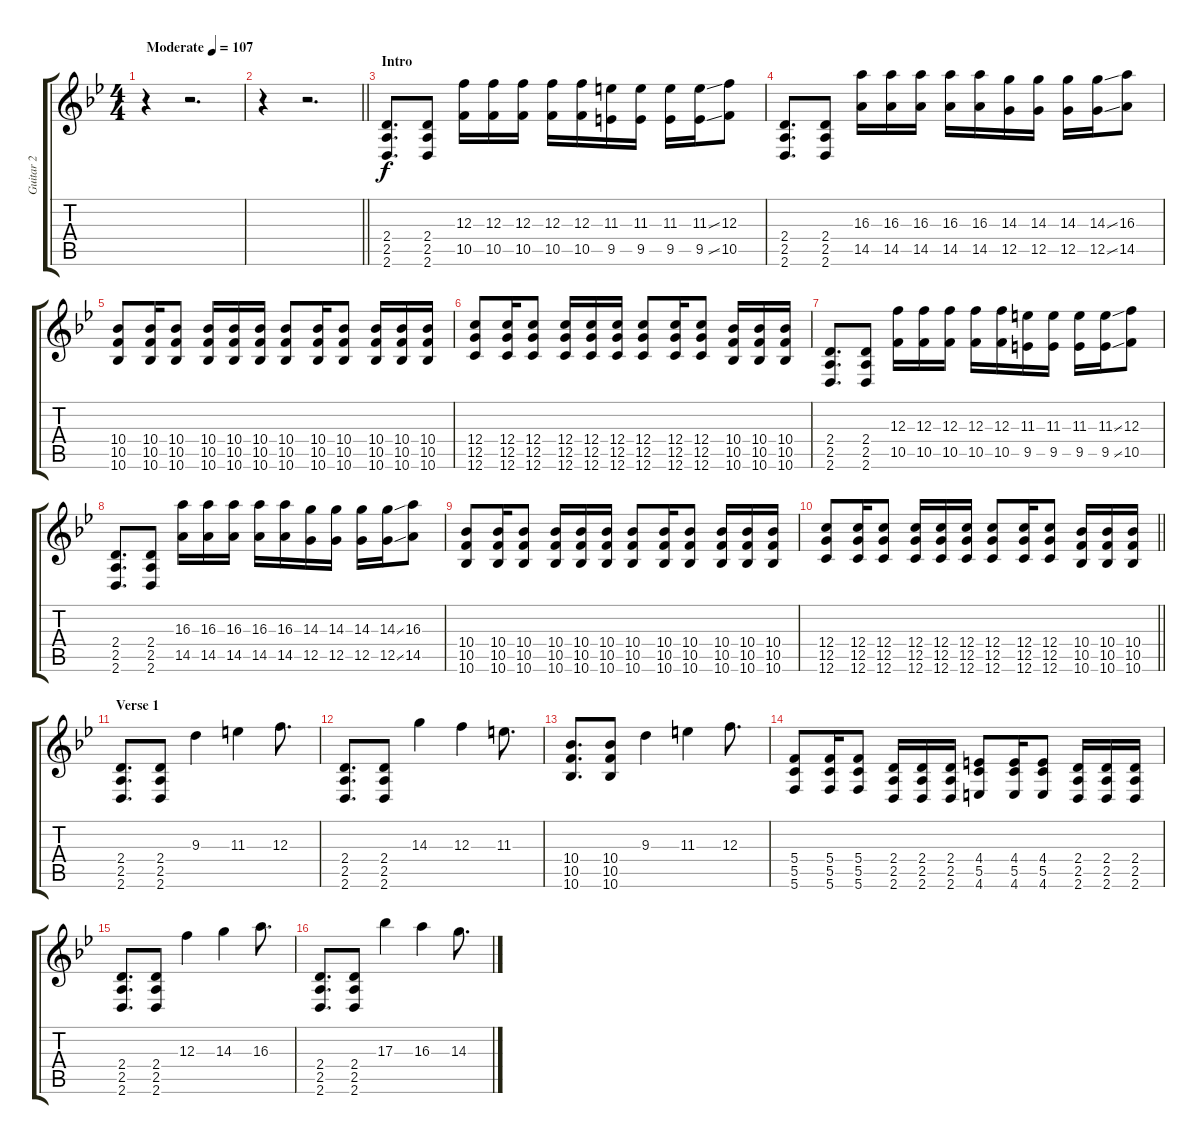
\track ("Guitar 2" "Guitar 2") {instrument distortionguitar}
\staff {score tabs}
\tuning (D4 A3 F3 C3 G2 C2) {hide}
\ts (4 4)
\tempo (107 "Moderate")
\clef g2
\ks bb
r.4{dy f instrument distortionguitar} r.2{d} |
\barLineRight lightlight
r.4 r.2{d} |
\section ("" "Intro")
(2.4 2.5 2.6).8{d} (2.4 2.5 2.6).8 (12.3 10.5).16 (12.3 10.5).16 (12.3 10.5).16 (12.3 10.5).16 (12.3 10.5).16 (11.3 9.5).16 (11.3 9.5).16 (11.3 9.5).16 (11.3{ss} 9.5{ss}).16 (12.3 10.5).8 |
(2.4 2.5 2.6).8{d} (2.4 2.5 2.6).8 (16.3 14.5).16 (16.3 14.5).16 (16.3 14.5).16 (16.3 14.5).16 (16.3 14.5).16 (14.3 12.5).16 (14.3 12.5).16 (14.3 12.5).16 (14.3{ss} 12.5{ss}).16 (16.3 14.5).8 |
(10.4 10.5 10.6).8 (10.4 10.5 10.6).16 (10.4 10.5 10.6).8 (10.4 10.5 10.6).16 (10.4 10.5 10.6).16 (10.4 10.5 10.6).16 (10.4 10.5 10.6).8 (10.4 10.5 10.6).16 (10.4 10.5 10.6).8 (10.4 10.5 10.6).16 (10.4 10.5 10.6).16 (10.4 10.5 10.6).16 |
(12.4 12.5 12.6).8 (12.4 12.5 12.6).16 (12.4 12.5 12.6).8 (12.4 12.5 12.6).16 (12.4 12.5 12.6).16 (12.4 12.5 12.6).16 (12.4 12.5 12.6).8 (12.4 12.5 12.6).16 (12.4 12.5 12.6).8 (10.4 10.5 10.6).16 (10.4 10.5 10.6).16 (10.4 10.5 10.6).16 |
(2.4 2.5 2.6).8{d} (2.4 2.5 2.6).8 (12.3 10.5).16 (12.3 10.5).16 (12.3 10.5).16 (12.3 10.5).16 (12.3 10.5).16 (11.3 9.5).16 (11.3 9.5).16 (11.3 9.5).16 (11.3{ss} 9.5{ss}).16 (12.3 10.5).8 |
(2.4 2.5 2.6).8{d} (2.4 2.5 2.6).8 (16.3 14.5).16 (16.3 14.5).16 (16.3 14.5).16 (16.3 14.5).16 (16.3 14.5).16 (14.3 12.5).16 (14.3 12.5).16 (14.3 12.5).16 (14.3{ss} 12.5{ss}).16 (16.3 14.5).8 |
(10.4 10.5 10.6).8 (10.4 10.5 10.6).16 (10.4 10.5 10.6).8 (10.4 10.5 10.6).16 (10.4 10.5 10.6).16 (10.4 10.5 10.6).16 (10.4 10.5 10.6).8 (10.4 10.5 10.6).16 (10.4 10.5 10.6).8 (10.4 10.5 10.6).16 (10.4 10.5 10.6).16 (10.4 10.5 10.6).16 |
\barLineRight lightlight
(12.4 12.5 12.6).8 (12.4 12.5 12.6).16 (12.4 12.5 12.6).8 (12.4 12.5 12.6).16 (12.4 12.5 12.6).16 (12.4 12.5 12.6).16 (12.4 12.5 12.6).8 (12.4 12.5 12.6).16 (12.4 12.5 12.6).8 (10.4 10.5 10.6).16 (10.4 10.5 10.6).16 (10.4 10.5 10.6).16 |
\section ("" "Verse 1")
(2.4 2.5 2.6).8{d} (2.4 2.5 2.6).8 9.3.4 11.3.4 12.3.8{d} |
(2.4 2.5 2.6).8{d} (2.4 2.5 2.6).8 14.3.4 12.3.4 11.3.8{d} |
(10.4 10.5 10.6).8{d} (10.4 10.5 10.6).8 9.3.4 11.3.4 12.3.8{d} |
(5.4 5.5 5.6).8 (5.4 5.5 5.6).16 (5.4 5.5 5.6).8 (2.4 2.5 2.6).16 (2.4 2.5 2.6).16 (2.4 2.5 2.6).16 (4.4 5.5 4.6).8 (4.4 5.5 4.6).16 (4.4 5.5 4.6).8 (2.4 2.5 2.6).16 (2.4 2.5 2.6).16 (2.4 2.5 2.6).16 |
(2.4 2.5 2.6).8{d} (2.4 2.5 2.6).8 12.3.4 14.3.4 16.3.8{d} |
(2.4 2.5 2.6).8{d} (2.4 2.5 2.6).8 17.3.4 16.3.4 14.3.8{d}
